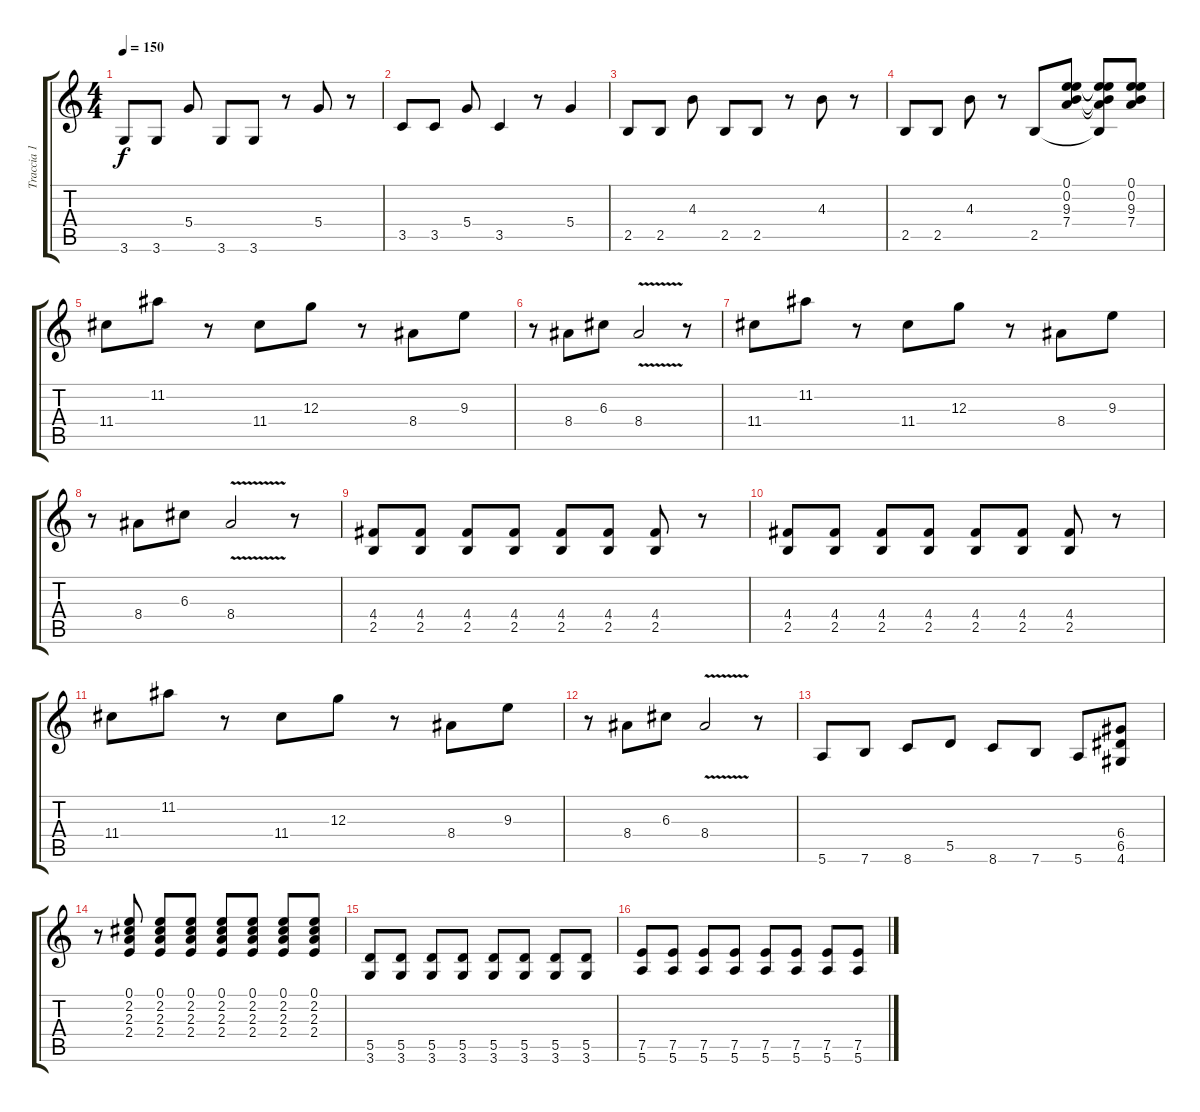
\track ("Traccia 1" "Traccia 1") {instrument distortionguitar}
\staff {score tabs}
\tuning (E4 B3 G3 D3 A2 E2) {hide}
\ts (4 4)
\tempo 150
\clef g2
\ks c
3.6.8{dy f} 3.6.8 5.4.8{beam split} 3.6.8{beam merge} 3.6.8 r.8 5.4.8 r.8 |
3.5.8 3.5.8 5.4.8 3.5.4 r.8 5.4.4 |
2.5.8 2.5.8 4.3.8{beam split} 2.5.8{beam merge} 2.5.8{beam split} r.8 4.3.8 r.8 |
2.5.8 2.5.8 4.3.8 r.8 2.5.8 (0.1 0.2 9.3 7.4).8 (0.1{t} 0.2{t} 9.3{t} 7.4{t} 2.5{t}).8 (0.1 0.2 9.3 7.4).8 |
11.4.8 11.2.8 r.8 11.4.8{beam merge} 12.3.8 r.8 8.4.8 9.3.8 |
r.8 8.4.8{beam merge} 6.3.8 8.4{v}.2 r.8 |
11.4.8 11.2.8 r.8 11.4.8{beam merge} 12.3.8 r.8 8.4.8 9.3.8 |
r.8 8.4.8{beam merge} 6.3.8 8.4{v}.2 r.8 |
(4.4 2.5).8 (4.4 2.5).8 (4.4 2.5).8 (4.4 2.5).8 (4.4 2.5).8 (4.4 2.5).8 (4.4 2.5).8 r.8 |
(4.4 2.5).8 (4.4 2.5).8 (4.4 2.5).8 (4.4 2.5).8 (4.4 2.5).8 (4.4 2.5).8 (4.4 2.5).8 r.8 |
11.4.8 11.2.8 r.8 11.4.8{beam merge} 12.3.8 r.8 8.4.8 9.3.8 |
r.8 8.4.8{beam merge} 6.3.8 8.4{v}.2 r.8 |
5.6.8 7.6.8 8.6.8 5.5.8 8.6.8 7.6.8 5.6.8 (6.4 6.5 4.6).8 |
r.8 (0.1 2.2 2.3 2.4).8 (0.1 2.2 2.3 2.4).8 (0.1 2.2 2.3 2.4).8 (0.1 2.2 2.3 2.4).8 (0.1 2.2 2.3 2.4).8 (0.1 2.2 2.3 2.4).8 (0.1 2.2 2.3 2.4).8 |
(5.5 3.6).8 (5.5 3.6).8 (5.5 3.6).8 (5.5 3.6).8 (5.5 3.6).8 (5.5 3.6).8 (5.5 3.6).8 (5.5 3.6).8 |
(7.5 5.6).8 (7.5 5.6).8 (7.5 5.6).8 (7.5 5.6).8 (7.5 5.6).8 (7.5 5.6).8 (7.5 5.6).8 (7.5 5.6).8
